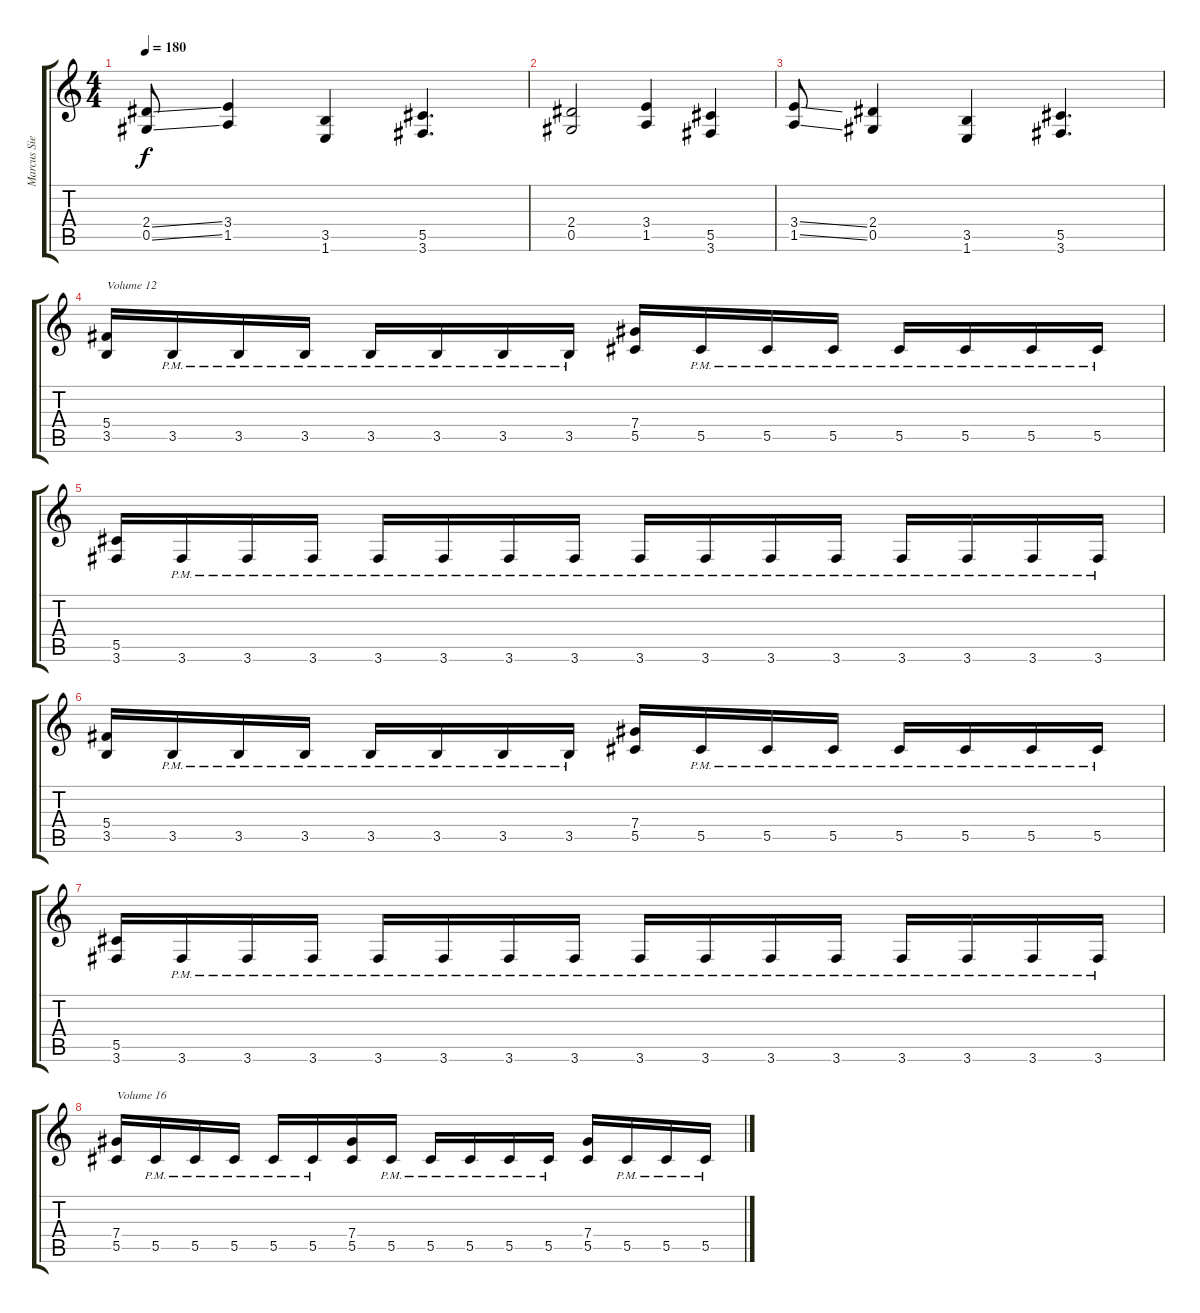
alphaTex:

\track ("Marcus Siepen" "Marcus Sie") {instrument distortionguitar}
\staff {score tabs}
\tuning (Eb4 Bb3 Gb3 Db3 Ab2 Eb2) {hide}
\ts (4 4)
\tempo 180
\clef g2
\ks c
(2.4{ss} 0.5{ss}).8{dy f} (3.4 1.5).4 (3.5 1.6).4 (5.5 3.6).4{d} |
(2.4 0.5).2 (3.4 1.5).4 (5.5 3.6).4 |
(3.4{ss} 1.5{ss}).8 (2.4 0.5).4 (3.5 1.6).4 (5.5 3.6).4{d} |
(5.4 3.5).16{txt "Volume 12" volume 12} 3.5{pm}.16 3.5{pm}.16 3.5{pm}.16 3.5{pm}.16 3.5{pm}.16 3.5{pm}.16 3.5{pm}.16 (7.4 5.5).16 5.5{pm}.16 5.5{pm}.16 5.5{pm}.16 5.5{pm}.16 5.5{pm}.16 5.5{pm}.16 5.5{pm}.16 |
(5.5 3.6).16 3.6{pm}.16 3.6{pm}.16 3.6{pm}.16 3.6{pm}.16 3.6{pm}.16 3.6{pm}.16 3.6{pm}.16 3.6{pm}.16 3.6{pm}.16 3.6{pm}.16 3.6{pm}.16 3.6{pm}.16 3.6{pm}.16 3.6{pm}.16 3.6{pm}.16 |
(5.4 3.5).16 3.5{pm}.16 3.5{pm}.16 3.5{pm}.16 3.5{pm}.16 3.5{pm}.16 3.5{pm}.16 3.5{pm}.16 (7.4 5.5).16 5.5{pm}.16 5.5{pm}.16 5.5{pm}.16 5.5{pm}.16 5.5{pm}.16 5.5{pm}.16 5.5{pm}.16 |
(5.5 3.6).16 3.6{pm}.16 3.6{pm}.16 3.6{pm}.16 3.6{pm}.16 3.6{pm}.16 3.6{pm}.16 3.6{pm}.16 3.6{pm}.16 3.6{pm}.16 3.6{pm}.16 3.6{pm}.16 3.6{pm}.16 3.6{pm}.16 3.6{pm}.16 3.6{pm}.16 |
(7.4 5.5).16{txt "Volume 16" volume 16} 5.5{pm}.16 5.5{pm}.16 5.5{pm}.16 5.5{pm}.16 5.5{pm}.16 (7.4 5.5).16 5.5{pm}.16 5.5{pm}.16 5.5{pm}.16 5.5{pm}.16 5.5{pm}.16 (7.4 5.5).16 5.5{pm}.16 5.5{pm}.16 5.5{pm}.16
